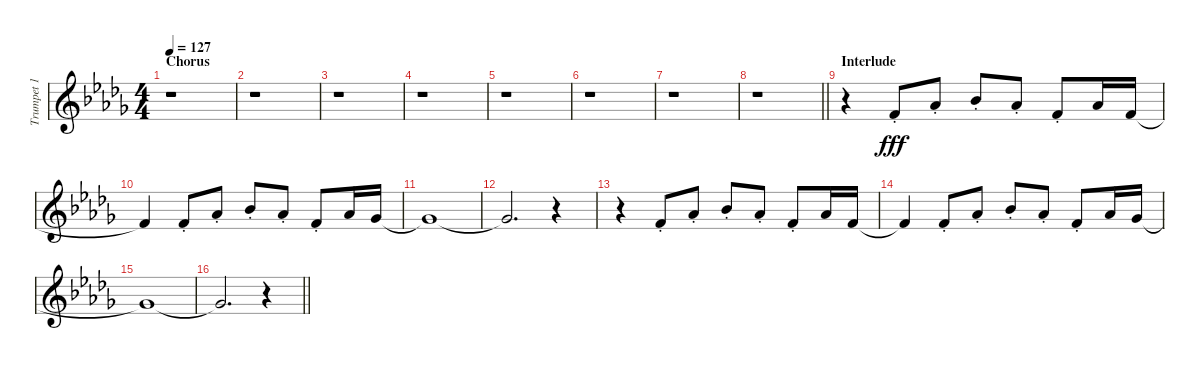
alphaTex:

\track ("Trumpet 1" "Trumpet 1") {instrument trumpet}
\staff {score}
\tuning (E4 B3 G3 D3 A2 E2) {hide}
\ts (4 4)
\section ("" "Chorus")
\tempo 127
\clef g2
\ks bbminor
r.1{dy fff} |
r.1 |
r.1 |
r.1 |
r.1 |
r.1 |
r.1 |
\barLineRight lightlight
r.1 |
\section ("" "Interlude")
r.4 10.3{st}.8 9.2{st}.8 11.2{st}.8 9.2{st}.8 10.3{st}.8 9.2.16 10.3.16 |
10.3{t}.4 10.3{st}.8 9.2{st}.8 11.2{st}.8 9.2{st}.8 10.3{st}.8 9.2.16 11.3.16 |
11.3{t}.1 |
11.3{t}.2{d} r.4 |
r.4 10.3{st}.8 9.2{st}.8 11.2{st}.8 9.2{st}.8 10.3{st}.8 9.2.16 10.3.16 |
10.3{t}.4 10.3{st}.8 9.2{st}.8 11.2{st}.8 9.2{st}.8 10.3{st}.8 9.2.16 11.3.16 |
11.3{t}.1 |
\barLineRight lightlight
11.3{t}.2{d} r.4
